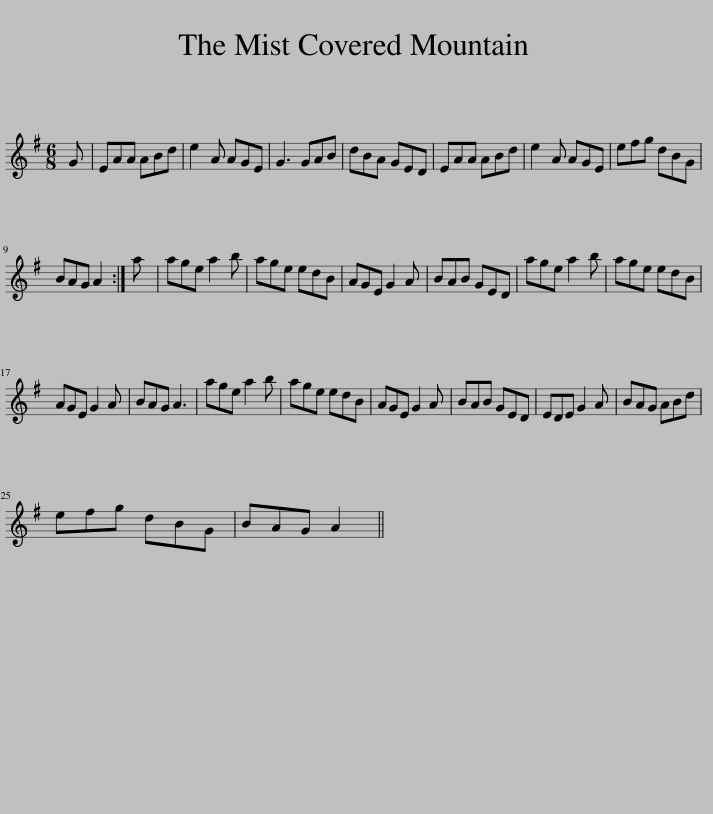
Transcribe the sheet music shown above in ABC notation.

X:1
L:1/8
M:6/8
I:linebreak $
K:G
V:1 treble
V:1
 G | EAA ABd | e2 A AGE | G3 GAB | dBA GED | %5
 EAA ABd | e2 A AGE | efg dBG |$ BAG A2 :| a | %10
 age a2 b | age edB | AGE G2 A | BAB GED | age a2 b | %15
 age edB |$ AGE G2 A | BAG A3 | age a2 b | age edB | %20
 AGE G2 A | BAB GED | EDE G2 A | BAG ABd |$ efg dBG | %25
 BAG A2 || %26
